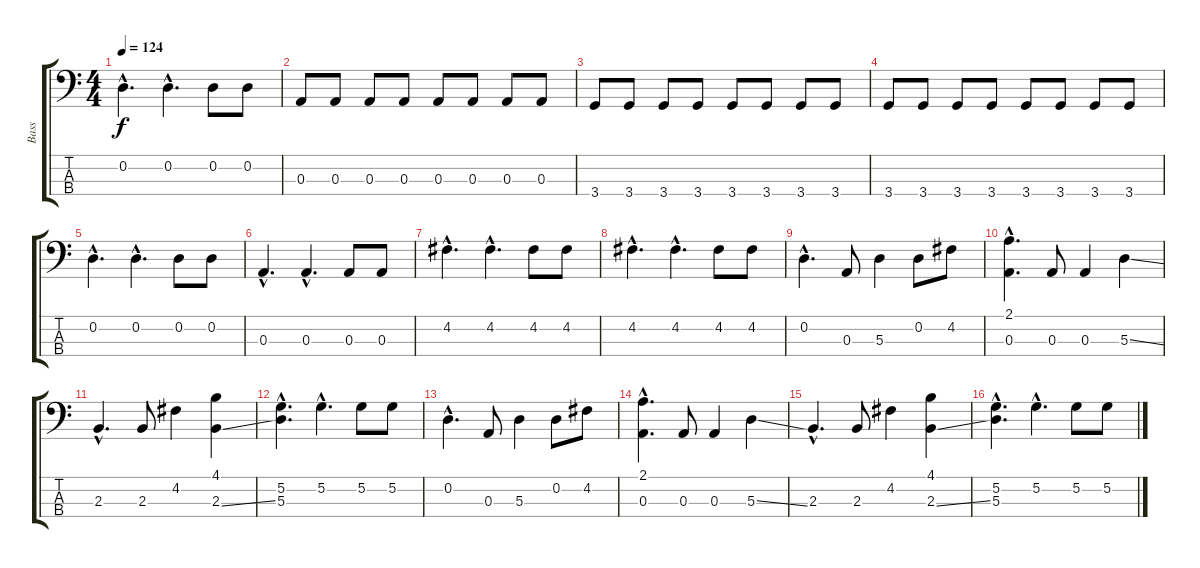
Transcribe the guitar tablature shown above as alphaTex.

\track ("Bass" "Bass") {instrument electricbasspick}
\staff {score tabs}
\tuning (G2 D2 A1 E1) {hide}
\ts (4 4)
\tempo 124
\clef f4
\ks c
0.2{hac}.4{d dy f} 0.2{hac}.4{d} 0.2.8 0.2.8 |
0.3.8 0.3.8 0.3.8 0.3.8 0.3.8 0.3.8 0.3.8 0.3.8 |
3.4.8 3.4.8 3.4.8 3.4.8 3.4.8 3.4.8 3.4.8 3.4.8 |
3.4.8 3.4.8 3.4.8 3.4.8 3.4.8 3.4.8 3.4.8 3.4.8 |
0.2{hac}.4{d} 0.2{hac}.4{d} 0.2.8 0.2.8 |
0.3{hac}.4{d} 0.3{hac}.4{d} 0.3.8 0.3.8 |
4.2{hac}.4{d} 4.2{hac}.4{d} 4.2.8 4.2.8 |
4.2{hac}.4{d} 4.2{hac}.4{d} 4.2.8 4.2.8 |
0.2{hac}.4{d} 0.3.8 5.3.4 0.2.8 4.2.8 |
(2.1{hac} 0.3{hac}).4{d} 0.3.8 0.3.4 5.3{ss}.4 |
2.3{hac}.4{d} 2.3.8 4.2.4 (4.1 2.3{ss}).4 |
(5.2{hac} 5.3{hac}).4{d} 5.2{hac}.4{d} 5.2.8 5.2.8 |
0.2{hac}.4{d} 0.3.8 5.3.4 0.2.8 4.2.8 |
(2.1{hac} 0.3{hac}).4{d} 0.3.8 0.3.4 5.3{ss}.4 |
2.3{hac}.4{d} 2.3.8 4.2.4 (4.1 2.3{ss}).4 |
(5.2{hac} 5.3{hac}).4{d} 5.2{hac}.4{d} 5.2.8 5.2.8
